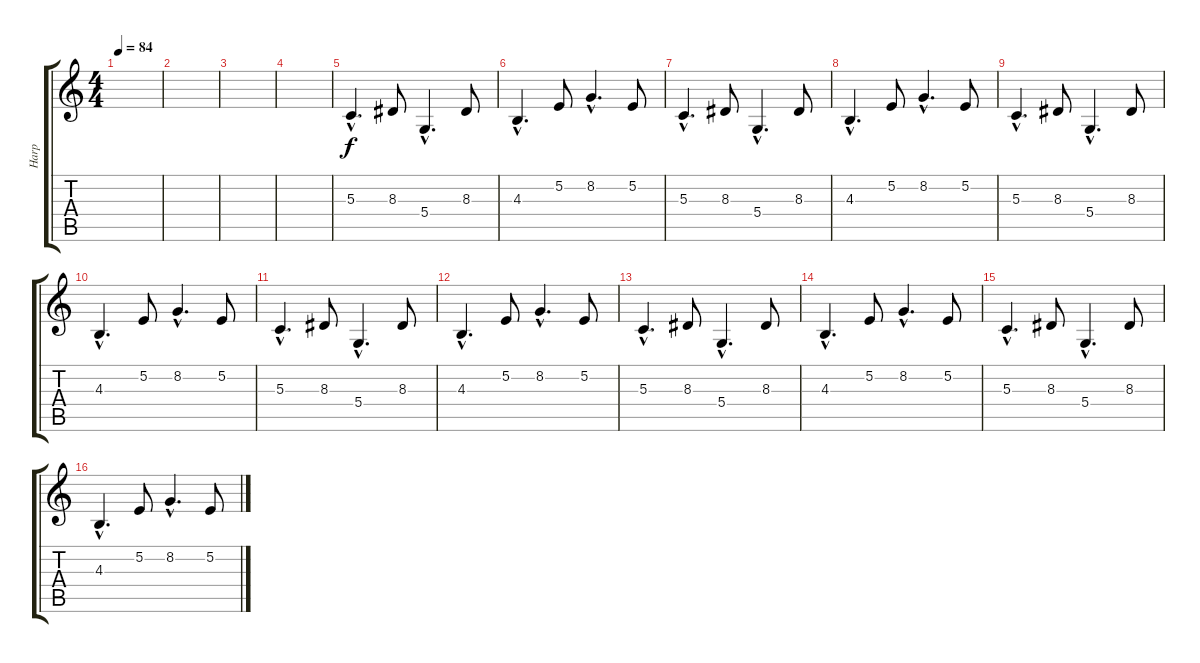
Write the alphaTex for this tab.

\track ("Harp" "Harp") {instrument orchestralharp}
\staff {score tabs}
\tuning (E4 B3 G3 D3 A2 E2) {hide}
\ts (4 4)
\tempo 84
\clef g2
\ks c
|
|
|
|
5.3{hac}.4{d instrument orchestralharp} 8.3.8 5.4{hac}.4{d} 8.3.8 |
4.3{hac}.4{d} 5.2.8 8.2{hac}.4{d} 5.2.8 |
5.3{hac}.4{d} 8.3.8 5.4{hac}.4{d} 8.3.8 |
4.3{hac}.4{d} 5.2.8 8.2{hac}.4{d} 5.2.8 |
5.3{hac}.4{d} 8.3.8 5.4{hac}.4{d} 8.3.8 |
4.3{hac}.4{d} 5.2.8 8.2{hac}.4{d} 5.2.8 |
5.3{hac}.4{d} 8.3.8 5.4{hac}.4{d} 8.3.8 |
4.3{hac}.4{d} 5.2.8 8.2{hac}.4{d} 5.2.8 |
5.3{hac}.4{d} 8.3.8 5.4{hac}.4{d} 8.3.8 |
4.3{hac}.4{d} 5.2.8 8.2{hac}.4{d} 5.2.8 |
5.3{hac}.4{d} 8.3.8 5.4{hac}.4{d} 8.3.8 |
4.3{hac}.4{d} 5.2.8 8.2{hac}.4{d} 5.2.8
